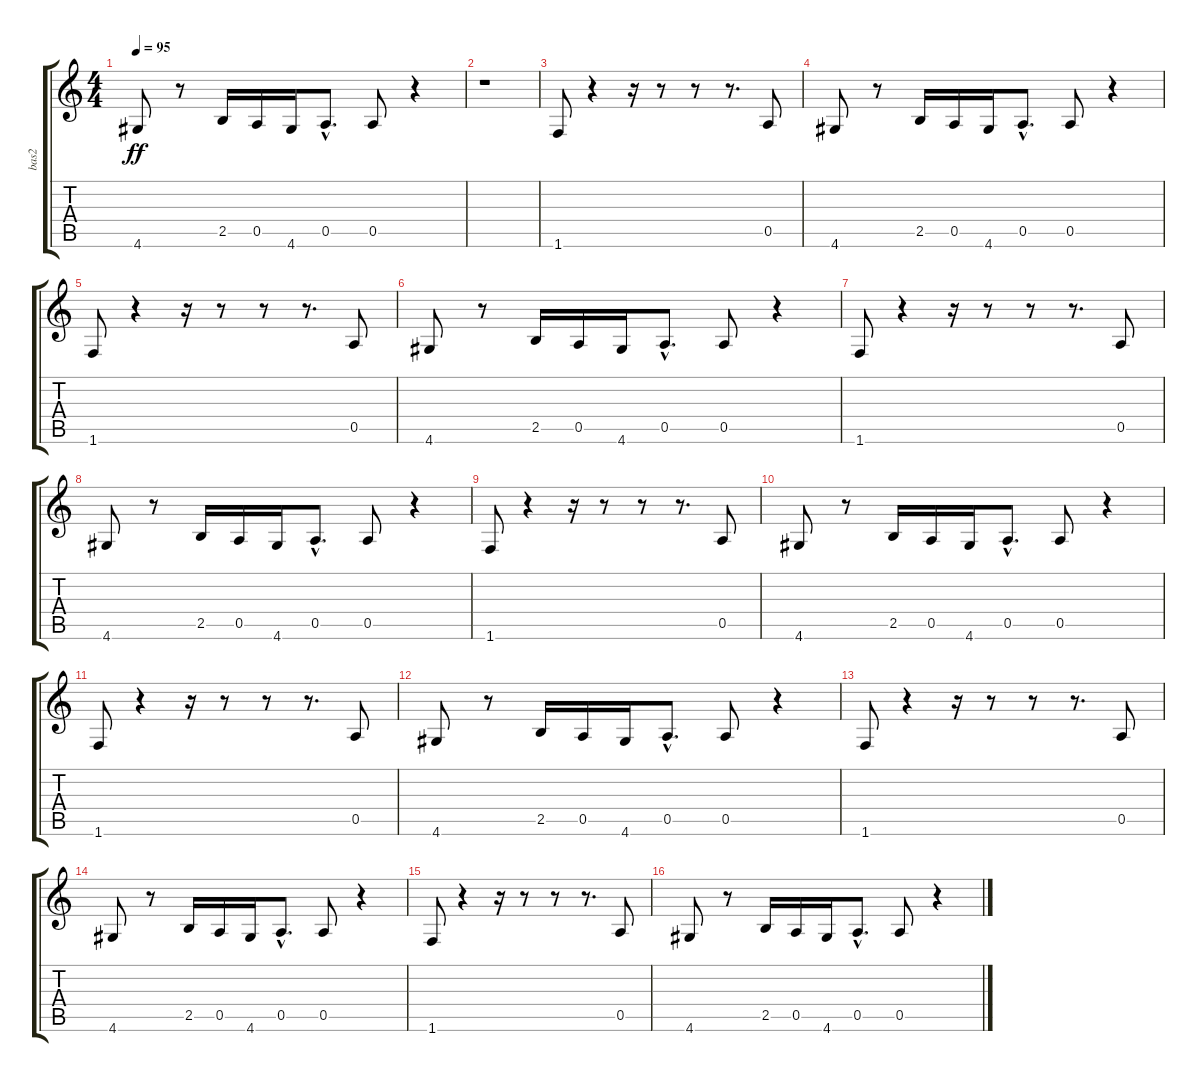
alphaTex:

\track ("bas2" "bas2") {instrument electricbassfinger}
\staff {score tabs}
\tuning (E4 B3 G3 D3 A2 E2) {hide}
\ts (4 4)
\tempo 95
\clef g2
\ks c
4.6.8{dy ff} r.8 2.5.16 0.5.16 4.6.16 0.5{hac}.8{d} 0.5.8 r.4 |
r.1 |
1.6.8 r.4 r.16 r.8 r.8 r.8{d} 0.5.8 |
4.6.8 r.8 2.5.16 0.5.16 4.6.16 0.5{hac}.8{d} 0.5.8 r.4 |
1.6.8 r.4 r.16 r.8 r.8 r.8{d} 0.5.8 |
4.6.8 r.8 2.5.16 0.5.16 4.6.16 0.5{hac}.8{d} 0.5.8 r.4 |
1.6.8 r.4 r.16 r.8 r.8 r.8{d} 0.5.8 |
4.6.8 r.8 2.5.16 0.5.16 4.6.16 0.5{hac}.8{d} 0.5.8 r.4 |
1.6.8 r.4 r.16 r.8 r.8 r.8{d} 0.5.8 |
4.6.8 r.8 2.5.16 0.5.16 4.6.16 0.5{hac}.8{d} 0.5.8 r.4 |
1.6.8 r.4 r.16 r.8 r.8 r.8{d} 0.5.8 |
4.6.8 r.8 2.5.16 0.5.16 4.6.16 0.5{hac}.8{d} 0.5.8 r.4 |
1.6.8 r.4 r.16 r.8 r.8 r.8{d} 0.5.8 |
4.6.8 r.8 2.5.16 0.5.16 4.6.16 0.5{hac}.8{d} 0.5.8 r.4 |
1.6.8 r.4 r.16 r.8 r.8 r.8{d} 0.5.8 |
4.6.8 r.8 2.5.16 0.5.16 4.6.16 0.5{hac}.8{d} 0.5.8 r.4
